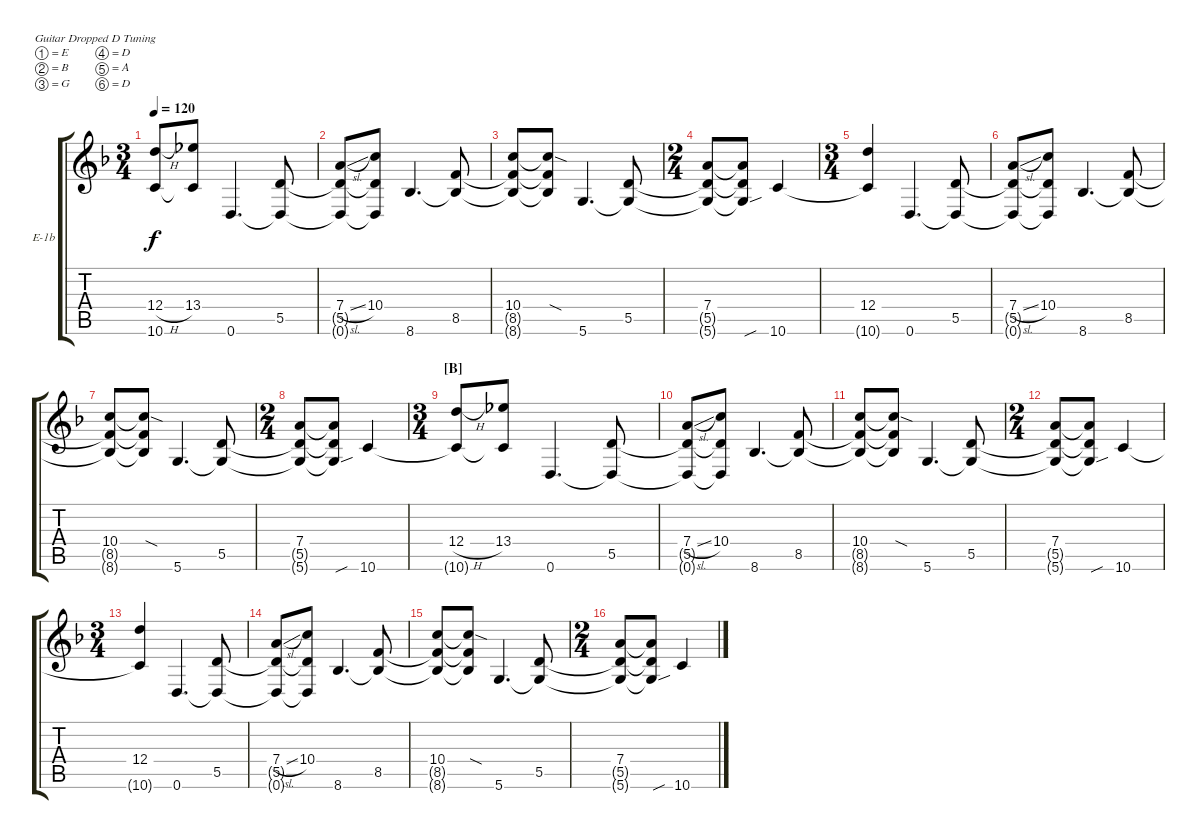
\defaultSystemsLayout 4
\bracketExtendMode groupsimilarinstruments
\firstSystemTrackNameOrientation horizontal
\otherSystemsTrackNameOrientation horizontal
\track ("Effect 1b" "E-1b") {instrument electricguitarclean}
\staff {score tabs}
\tuning (E4 B3 G3 D3 A2 D2)
\ts (3 4)
\tempo 120
\clef g2
\ks f
(12.4{h} 10.6{t}).8{dy f} (13.4 10.6{t}).8 0.6.4{d} (0.6{t} 5.5).8 |
(7.4{sl} 5.5{t} 0.6{t}).8 (10.4 5.5{t} 0.6{t}).8 8.6.4{d} (8.5 8.6{t}).8 |
(10.4 8.5{t} 8.6{t}).8 (10.4{sod t} 8.5{t} 8.6{t}).8 5.6.4{d} (5.5 5.6{t}).8 |
\ts (2 4)
(7.4 5.5{t} 5.6{t}).8 (7.4{t} 5.5{t} 5.6{sou t}).8 10.6.4 |
\ts (3 4)
(12.4 10.6{t}).4 0.6.4{d} (0.6{t} 5.5).8 |
(7.4{sl} 5.5{t} 0.6{t}).8 (10.4 5.5{t} 0.6{t}).8 8.6.4{d} (8.5 8.6{t}).8 |
(10.4 8.5{t} 8.6{t}).8 (10.4{sod t} 8.5{t} 8.6{t}).8 5.6.4{d} (5.5 5.6{t}).8 |
\ts (2 4)
(7.4 5.5{t} 5.6{t}).8 (7.4{t} 5.5{t} 5.6{sou t}).8 10.6.4 |
\ts (3 4)
\section ("B" "")
(12.4{h} 10.6{t}).8 (13.4 10.6{t}).8 0.6.4{d} (0.6{t} 5.5).8 |
(7.4{sl} 5.5{t} 0.6{t}).8 (10.4 5.5{t} 0.6{t}).8 8.6.4{d} (8.5 8.6{t}).8 |
(10.4 8.5{t} 8.6{t}).8 (10.4{sod t} 8.5{t} 8.6{t}).8 5.6.4{d} (5.5 5.6{t}).8 |
\ts (2 4)
(7.4 5.5{t} 5.6{t}).8 (7.4{t} 5.5{t} 5.6{sou t}).8 10.6.4 |
\ts (3 4)
(12.4 10.6{t}).4 0.6.4{d} (0.6{t} 5.5).8 |
(7.4{sl} 5.5{t} 0.6{t}).8 (10.4 5.5{t} 0.6{t}).8 8.6.4{d} (8.5 8.6{t}).8 |
(10.4 8.5{t} 8.6{t}).8 (10.4{sod t} 8.5{t} 8.6{t}).8 5.6.4{d} (5.5 5.6{t}).8 |
\ts (2 4)
(7.4 5.5{t} 5.6{t}).8 (7.4{t} 5.5{t} 5.6{sou t}).8 10.6.4
